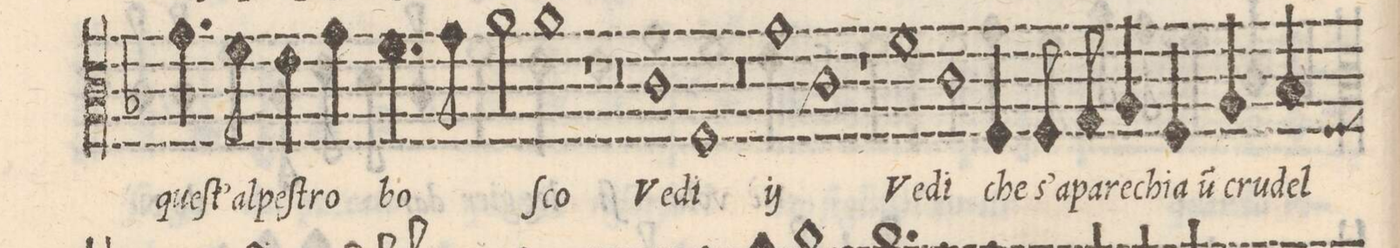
**kern	**text
*I"QVINTO	*
*clefC3	*
*k[b-]	*
*met(C)	*
*M2/1	*
4.g\	que-
8f\	-ſt'_al-
4e\	-pe-
4g\	-ſtro
4.f\	bo-
8g\	.
2a\	.
=23-	=23-
1a	-ſco
1r	.
=24-	=24-
0r	.
=25-	=25-
1c	Ve-
1F	-di
=26-	=26-
0r	.
=27-	=27-
*	*ij
1g	Ve-
1c	-di
*	*Xij
=28-	=28-
1r	.
1f	Ve-
=29-	=29-
1c	-di
4F/	che
8F/	s'a-
8G/	-pa-
4A/	-re-
4F/	chia_u(n)
=30-	=30-
4A/	cru-
4B-y/	-del
*-	*-
